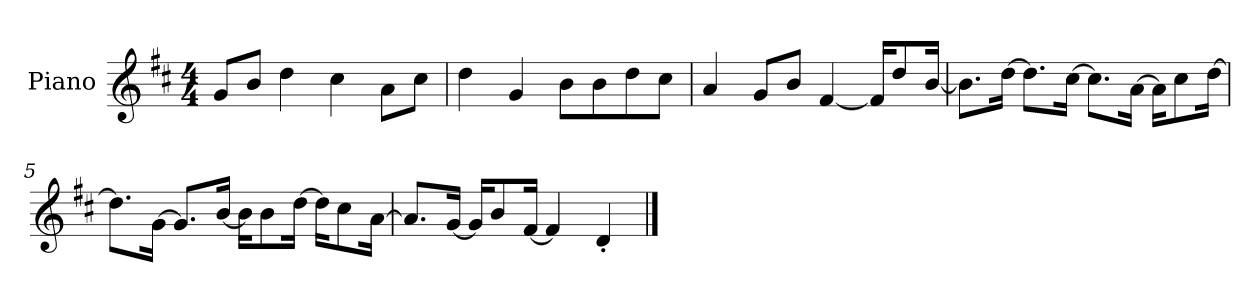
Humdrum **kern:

**kern
*part1
*staff1
*I"Piano
*I'P-no
*clefG2
*k[f#c#]
*M4/4
*MM90
=1
8g/L
8b/J
4dd\
4cc#\
8a\L
8cc#\J
=2
4dd\
4g/
8b\L
8b\
8dd\
8cc#\J
=3
4a/
8g/L
8b/J
[4f#/
16f#/KL]
8dd/
[16b/Jk
=4
8.b\L]
[16dd\Jk
8.dd\L]
[16cc#\Jk
8.cc#\L]
[16a\Jk
16a\KL]
8cc#\
[16dd\Jk
!!LO:LB:g=z
=5
8.dd\L]
[16g\Jk
8.g/L]
[16b/Jk
16b\KL]
8b\
[16dd\Jk
16dd\KL]
8cc#\
[16a\Jk
=6
8.a/L]
[16g/Jk
16g/KL]
8b/
[16f#/Jk
4f#/]
4d'/
==
*-
